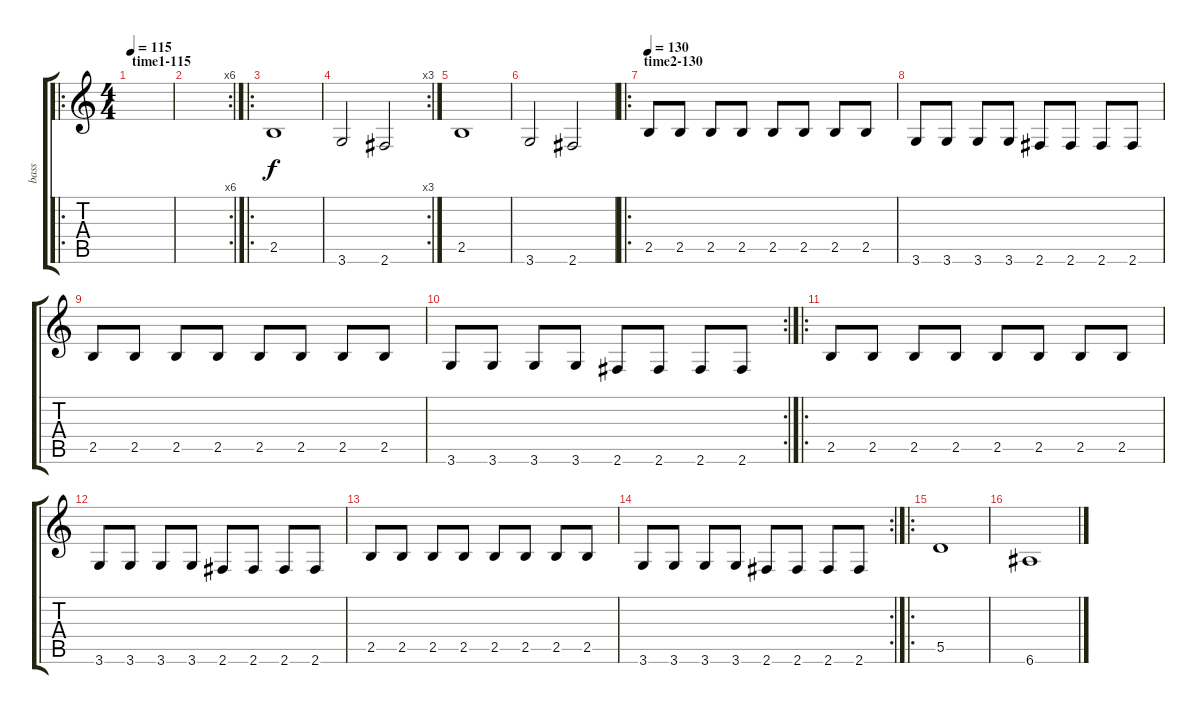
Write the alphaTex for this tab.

\track ("bass" "bass") {instrument electricbassfinger}
\staff {score tabs}
\tuning (E4 B3 G3 D3 A2 E2) {hide}
\ro
\ts (4 4)
\section ("" "time1-115")
\tempo 115
\clef g2
\ks c
|
\rc 6
|
\ro
2.5.1 |
\rc 3
3.6.2 2.6.2 |
2.5.1 |
3.6.2 2.6.2 |
\ro
\section ("" "time2-130")
\tempo 130
2.5.8 2.5.8 2.5.8 2.5.8 2.5.8 2.5.8 2.5.8 2.5.8 |
3.6.8 3.6.8 3.6.8 3.6.8 2.6.8 2.6.8 2.6.8 2.6.8 |
2.5.8 2.5.8 2.5.8 2.5.8 2.5.8 2.5.8 2.5.8 2.5.8 |
\rc 2
3.6.8 3.6.8 3.6.8 3.6.8 2.6.8 2.6.8 2.6.8 2.6.8 |
\ro
2.5.8 2.5.8 2.5.8 2.5.8 2.5.8 2.5.8 2.5.8 2.5.8 |
3.6.8 3.6.8 3.6.8 3.6.8 2.6.8 2.6.8 2.6.8 2.6.8 |
2.5.8 2.5.8 2.5.8 2.5.8 2.5.8 2.5.8 2.5.8 2.5.8 |
\rc 2
3.6.8 3.6.8 3.6.8 3.6.8 2.6.8 2.6.8 2.6.8 2.6.8 |
\ro
5.5.1 |
6.6.1
